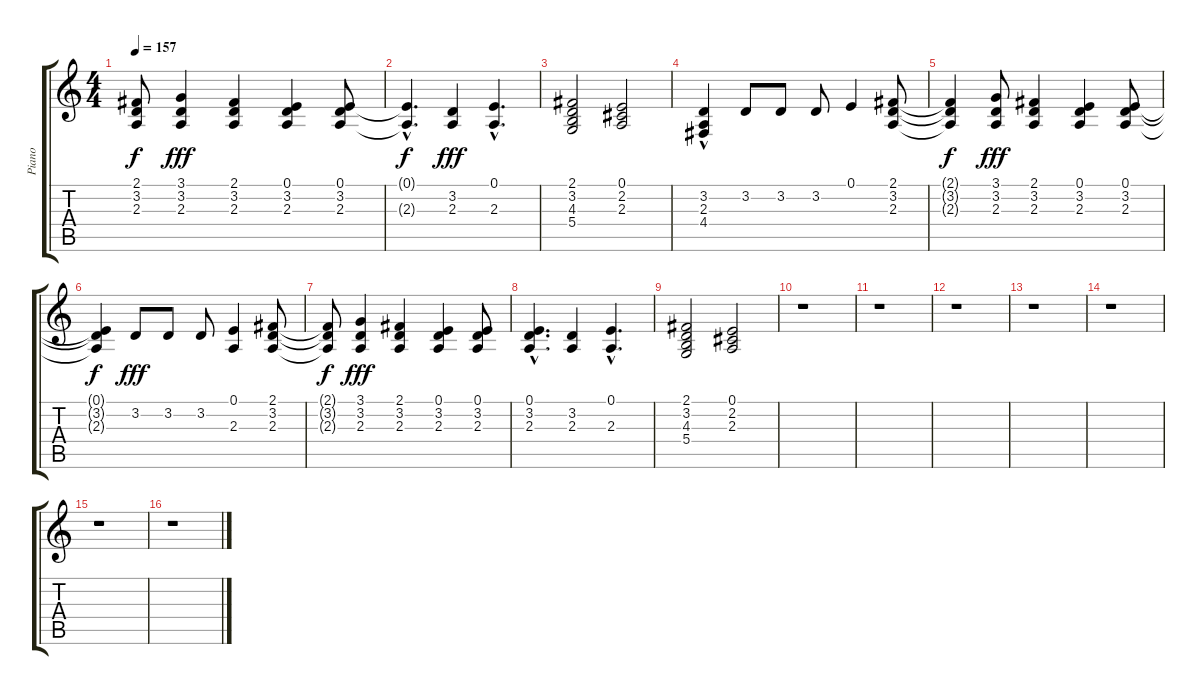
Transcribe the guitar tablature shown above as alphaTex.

\track ("Piano" "Piano") {instrument acousticgrandpiano}
\staff {score tabs}
\tuning (E4 B3 G3 D3 A2 E2) {hide}
\ts (4 4)
\tempo 157
\clef g2
\ks c
(2.1{t} 3.2{t} 2.3{t}).8{dy f} (3.1 3.2 2.3).4{dy fff} (2.1 3.2 2.3).4 (0.1 3.2 2.3).4 (0.1 3.2 2.3).8 |
(0.1{hac t} 2.3{hac t}).4{d dy f} (3.2 2.3).4{dy fff} (0.1{hac} 2.3{hac}).4{d} |
(2.1 3.2 4.3 5.4).2 (0.1 2.2 2.3).2 |
(3.2 2.3{hac} 4.4{hac}).4 3.2.8 3.2.8 3.2.8 0.1.4 (2.1 3.2 2.3).8 |
(2.1{t} 3.2{t} 2.3{t}).4{dy f} (3.1 3.2 2.3).8{dy fff} (2.1 3.2 2.3).4 (0.1 3.2 2.3).4 (0.1 3.2 2.3).8 |
(0.1{t} 3.2{t} 2.3{t}).4{dy f} 3.2.8{dy fff} 3.2.8 3.2.8 (0.1 2.3).4 (2.1 3.2 2.3).8 |
(2.1{t} 3.2{t} 2.3{t}).8{dy f} (3.1 3.2 2.3).4{dy fff} (2.1 3.2 2.3).4 (0.1 3.2 2.3).4 (0.1 3.2 2.3).8 |
(0.1{hac} 3.2{hac} 2.3{hac}).4{d} (3.2 2.3).4 (0.1{hac} 2.3{hac}).4{d} |
(2.1 3.2 4.3 5.4).2 (0.1 2.2 2.3).2 |
r.1 |
r.1 |
r.1 |
r.1 |
r.1 |
r.1 |
r.1
